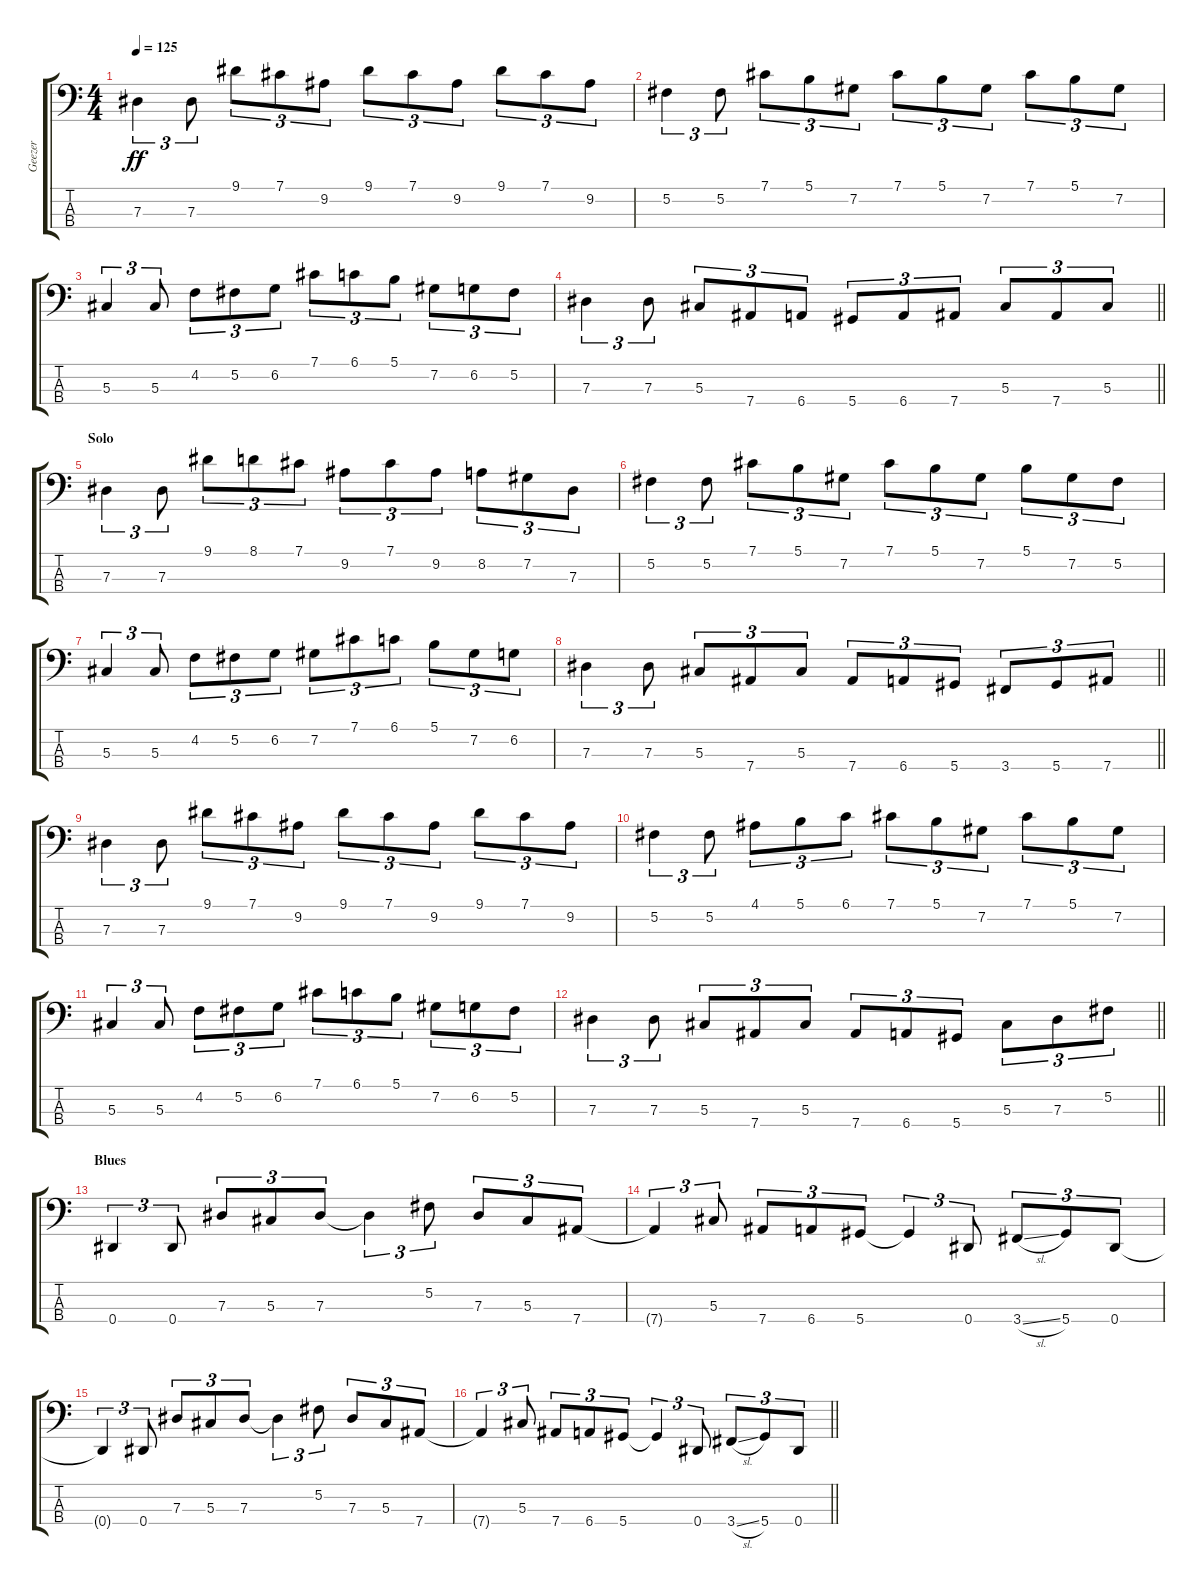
\track ("Geezer" "Geezer") {instrument electricbassfinger}
\staff {score tabs}
\tuning (Gb2 Db2 Ab1 Eb1) {hide}
\ts (4 4)
\tempo 125
\clef f4
\ks c
7.3.4{tu (3 2) dy ff} 7.3.8{tu (3 2)} 9.1.8{tu (3 2)} 7.1.8{tu (3 2)} 9.2.8{tu (3 2)} 9.1.8{tu (3 2)} 7.1.8{tu (3 2)} 9.2.8{tu (3 2)} 9.1.8{tu (3 2)} 7.1.8{tu (3 2)} 9.2.8{tu (3 2)} |
5.2.4{tu (3 2)} 5.2.8{tu (3 2)} 7.1.8{tu (3 2)} 5.1.8{tu (3 2)} 7.2.8{tu (3 2)} 7.1.8{tu (3 2)} 5.1.8{tu (3 2)} 7.2.8{tu (3 2)} 7.1.8{tu (3 2)} 5.1.8{tu (3 2)} 7.2.8{tu (3 2)} |
5.3.4{tu (3 2)} 5.3.8{tu (3 2)} 4.2.8{tu (3 2)} 5.2.8{tu (3 2)} 6.2.8{tu (3 2)} 7.1.8{tu (3 2)} 6.1.8{tu (3 2)} 5.1.8{tu (3 2)} 7.2.8{tu (3 2)} 6.2.8{tu (3 2)} 5.2.8{tu (3 2)} |
\barLineRight lightlight
7.3.4{tu (3 2)} 7.3.8{tu (3 2)} 5.3.8{tu (3 2)} 7.4.8{tu (3 2)} 6.4.8{tu (3 2)} 5.4.8{tu (3 2)} 6.4.8{tu (3 2)} 7.4.8{tu (3 2)} 5.3.8{tu (3 2)} 7.4.8{tu (3 2)} 5.3.8{tu (3 2)} |
\section ("" "Solo")
7.3.4{tu (3 2)} 7.3.8{tu (3 2)} 9.1.8{tu (3 2)} 8.1.8{tu (3 2)} 7.1.8{tu (3 2)} 9.2.8{tu (3 2)} 7.1.8{tu (3 2)} 9.2.8{tu (3 2)} 8.2.8{tu (3 2)} 7.2.8{tu (3 2)} 7.3.8{tu (3 2)} |
5.2.4{tu (3 2)} 5.2.8{tu (3 2)} 7.1.8{tu (3 2)} 5.1.8{tu (3 2)} 7.2.8{tu (3 2)} 7.1.8{tu (3 2)} 5.1.8{tu (3 2)} 7.2.8{tu (3 2)} 5.1.8{tu (3 2)} 7.2.8{tu (3 2)} 5.2.8{tu (3 2)} |
5.3.4{tu (3 2)} 5.3.8{tu (3 2)} 4.2.8{tu (3 2)} 5.2.8{tu (3 2)} 6.2.8{tu (3 2)} 7.2.8{tu (3 2)} 7.1.8{tu (3 2)} 6.1.8{tu (3 2)} 5.1.8{tu (3 2)} 7.2.8{tu (3 2)} 6.2.8{tu (3 2)} |
\barLineRight lightlight
7.3.4{tu (3 2)} 7.3.8{tu (3 2)} 5.3.8{tu (3 2)} 7.4.8{tu (3 2)} 5.3.8{tu (3 2)} 7.4.8{tu (3 2)} 6.4.8{tu (3 2)} 5.4.8{tu (3 2)} 3.4.8{tu (3 2)} 5.4.8{tu (3 2)} 7.4.8{tu (3 2)} |
7.3.4{tu (3 2)} 7.3.8{tu (3 2)} 9.1.8{tu (3 2)} 7.1.8{tu (3 2)} 9.2.8{tu (3 2)} 9.1.8{tu (3 2)} 7.1.8{tu (3 2)} 9.2.8{tu (3 2)} 9.1.8{tu (3 2)} 7.1.8{tu (3 2)} 9.2.8{tu (3 2)} |
5.2.4{tu (3 2)} 5.2.8{tu (3 2)} 4.1.8{tu (3 2)} 5.1.8{tu (3 2)} 6.1.8{tu (3 2)} 7.1.8{tu (3 2)} 5.1.8{tu (3 2)} 7.2.8{tu (3 2)} 7.1.8{tu (3 2)} 5.1.8{tu (3 2)} 7.2.8{tu (3 2)} |
5.3.4{tu (3 2)} 5.3.8{tu (3 2)} 4.2.8{tu (3 2)} 5.2.8{tu (3 2)} 6.2.8{tu (3 2)} 7.1.8{tu (3 2)} 6.1.8{tu (3 2)} 5.1.8{tu (3 2)} 7.2.8{tu (3 2)} 6.2.8{tu (3 2)} 5.2.8{tu (3 2)} |
\barLineRight lightlight
7.3.4{tu (3 2)} 7.3.8{tu (3 2)} 5.3.8{tu (3 2)} 7.4.8{tu (3 2)} 5.3.8{tu (3 2)} 7.4.8{tu (3 2)} 6.4.8{tu (3 2)} 5.4.8{tu (3 2)} 5.3.8{tu (3 2)} 7.3.8{tu (3 2)} 5.2.8{tu (3 2)} |
\section ("" "Blues")
0.4.4{tu (3 2)} 0.4.8{tu (3 2)} 7.3.8{tu (3 2)} 5.3.8{tu (3 2)} 7.3.8{tu (3 2)} 7.3{t}.4{tu (3 2)} 5.2.8{tu (3 2)} 7.3.8{tu (3 2)} 5.3.8{tu (3 2)} 7.4.8{tu (3 2)} |
7.4{t}.4{tu (3 2)} 5.3.8{tu (3 2)} 7.4.8{tu (3 2)} 6.4.8{tu (3 2)} 5.4.8{tu (3 2)} 5.4{t}.4{tu (3 2)} 0.4.8{tu (3 2)} 3.4{sl}.8{tu (3 2)} 5.4.8{tu (3 2)} 0.4.8{tu (3 2)} |
0.4{t}.4{tu (3 2)} 0.4.8{tu (3 2)} 7.3.8{tu (3 2)} 5.3.8{tu (3 2)} 7.3.8{tu (3 2)} 7.3{t}.4{tu (3 2)} 5.2.8{tu (3 2)} 7.3.8{tu (3 2)} 5.3.8{tu (3 2)} 7.4.8{tu (3 2)} |
\barLineRight lightlight
7.4{t}.4{tu (3 2)} 5.3.8{tu (3 2)} 7.4.8{tu (3 2)} 6.4.8{tu (3 2)} 5.4.8{tu (3 2)} 5.4{t}.4{tu (3 2)} 0.4.8{tu (3 2)} 3.4{sl}.8{tu (3 2)} 5.4.8{tu (3 2)} 0.4.8{tu (3 2)}
